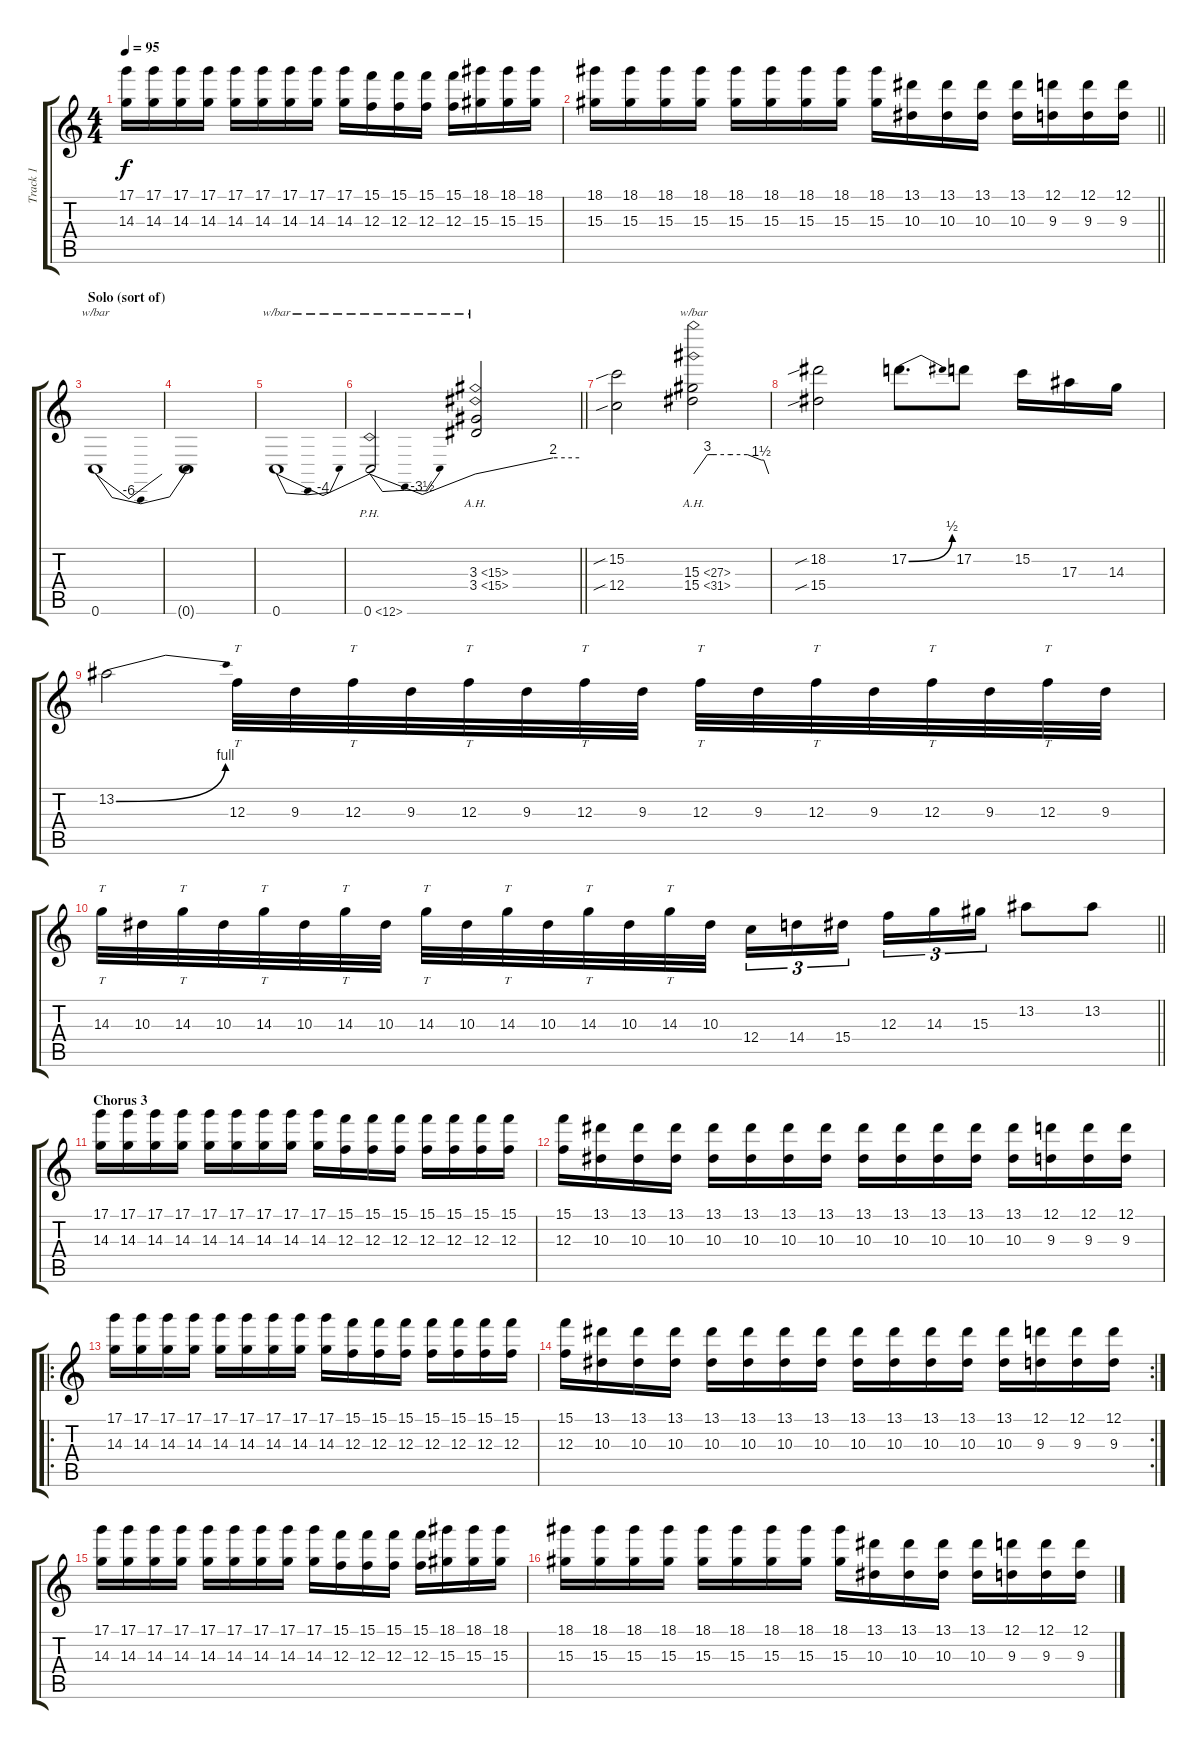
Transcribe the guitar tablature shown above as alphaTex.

\track ("Track 1" "Track 1") {instrument distortionguitar}
\staff {score tabs}
\tuning (D4 A3 F3 C3 G2 C2) {hide}
\ts (4 4)
\tempo 95
\clef g2
\ks c
(17.1 14.3).16{dy f} (17.1 14.3).16 (17.1 14.3).16 (17.1 14.3).16 (17.1 14.3).16 (17.1 14.3).16 (17.1 14.3).16 (17.1 14.3).16 (17.1 14.3).16 (15.1 12.3).16 (15.1 12.3).16 (15.1 12.3).16 (15.1 12.3).16 (18.1 15.3).16 (18.1 15.3).16 (18.1 15.3).16 |
\barLineRight lightlight
(18.1 15.3).16 (18.1 15.3).16 (18.1 15.3).16 (18.1 15.3).16 (18.1 15.3).16 (18.1 15.3).16 (18.1 15.3).16 (18.1 15.3).16 (18.1 15.3).16 (13.1 10.3).16 (13.1 10.3).16 (13.1 10.3).16 (13.1 10.3).16 (12.1 9.3).16 (12.1 9.3).16 (12.1 9.3).16 |
\section ("" "Solo (sort of)")
0.6.1{tbe (dip default 0 0 30 -24 60 0)} |
0.6{t}.1 |
0.6.1{tbe (dip default 0 0 30 -16 60 0)} |
\barLineRight lightlight
0.6{ph 12}.2{tbe (dip default 0 0 30 -14 60 0)} (3.3{ah 12} 3.4{ah 12}).2{tbe (custom default 0 0 45 8 60 8)} |
(15.2{sib} 12.4{sib}).2 (15.3{ah 12} 15.4{ah 16}).2{tbe (custom default 0 0 11 12 16 12 30 12 43 12 54 6 56 6 60 0)} |
(18.2{sib} 15.4{sib}).2 17.2{be (bend 0 0 60 2)}.8{d} 17.2.8 15.2.16 17.3.16 14.3.16 |
13.2{be (bend 0 0 60 4)}.2 12.3.32{tt} 9.3.32 12.3.32{tt} 9.3.32 12.3.32{tt} 9.3.32 12.3.32{tt} 9.3.32 12.3.32{tt} 9.3.32 12.3.32{tt} 9.3.32 12.3.32{tt} 9.3.32 12.3.32{tt} 9.3.32 |
\barLineRight lightlight
14.3.32{tt} 10.3.32 14.3.32{tt} 10.3.32 14.3.32{tt} 10.3.32 14.3.32{tt} 10.3.32 14.3.32{tt} 10.3.32 14.3.32{tt} 10.3.32 14.3.32{tt} 10.3.32 14.3.32{tt} 10.3.32 12.4.16{tu (3 2)} 14.4.16{tu (3 2)} 15.4.16{tu (3 2) beam splitsecondary} 12.3.16{tu (3 2)} 14.3.16{tu (3 2)} 15.3.16{tu (3 2)} 13.2.8 13.2.8 |
\section ("" "Chorus 3")
(17.1 14.3).16 (17.1 14.3).16 (17.1 14.3).16 (17.1 14.3).16 (17.1 14.3).16 (17.1 14.3).16 (17.1 14.3).16 (17.1 14.3).16 (17.1 14.3).16 (15.1 12.3).16 (15.1 12.3).16 (15.1 12.3).16 (15.1 12.3).16 (15.1 12.3).16 (15.1 12.3).16 (15.1 12.3).16 |
(15.1 12.3).16 (13.1 10.3).16 (13.1 10.3).16 (13.1 10.3).16 (13.1 10.3).16 (13.1 10.3).16 (13.1 10.3).16 (13.1 10.3).16 (13.1 10.3).16 (13.1 10.3).16 (13.1 10.3).16 (13.1 10.3).16 (13.1 10.3).16 (12.1 9.3).16 (12.1 9.3).16 (12.1 9.3).16 |
\ro
(17.1 14.3).16 (17.1 14.3).16 (17.1 14.3).16 (17.1 14.3).16 (17.1 14.3).16 (17.1 14.3).16 (17.1 14.3).16 (17.1 14.3).16 (17.1 14.3).16 (15.1 12.3).16 (15.1 12.3).16 (15.1 12.3).16 (15.1 12.3).16 (15.1 12.3).16 (15.1 12.3).16 (15.1 12.3).16 |
\rc 2
(15.1 12.3).16 (13.1 10.3).16 (13.1 10.3).16 (13.1 10.3).16 (13.1 10.3).16 (13.1 10.3).16 (13.1 10.3).16 (13.1 10.3).16 (13.1 10.3).16 (13.1 10.3).16 (13.1 10.3).16 (13.1 10.3).16 (13.1 10.3).16 (12.1 9.3).16 (12.1 9.3).16 (12.1 9.3).16 |
(17.1 14.3).16 (17.1 14.3).16 (17.1 14.3).16 (17.1 14.3).16 (17.1 14.3).16 (17.1 14.3).16 (17.1 14.3).16 (17.1 14.3).16 (17.1 14.3).16 (15.1 12.3).16 (15.1 12.3).16 (15.1 12.3).16 (15.1 12.3).16 (18.1 15.3).16 (18.1 15.3).16 (18.1 15.3).16 |
(18.1 15.3).16 (18.1 15.3).16 (18.1 15.3).16 (18.1 15.3).16 (18.1 15.3).16 (18.1 15.3).16 (18.1 15.3).16 (18.1 15.3).16 (18.1 15.3).16 (13.1 10.3).16 (13.1 10.3).16 (13.1 10.3).16 (13.1 10.3).16 (12.1 9.3).16 (12.1 9.3).16 (12.1 9.3).16
